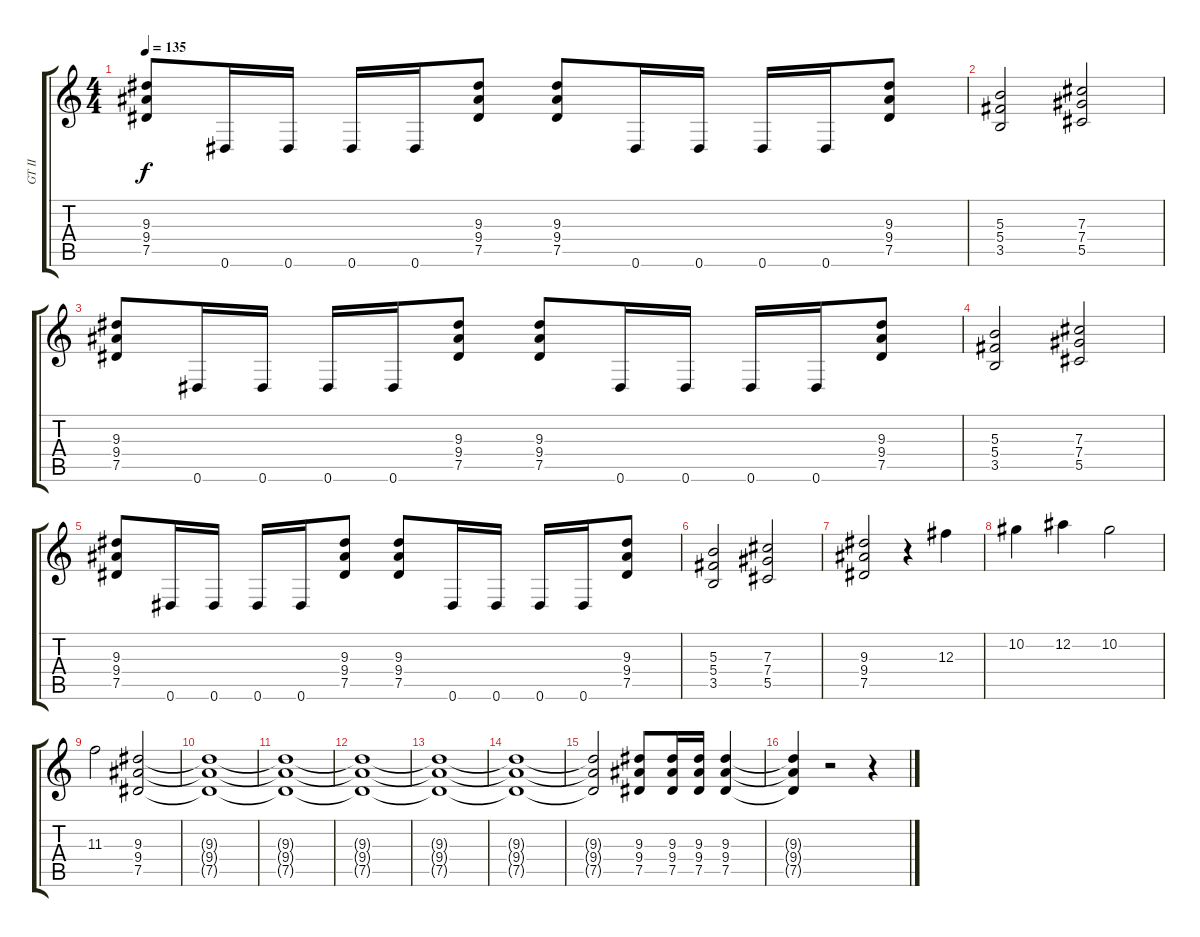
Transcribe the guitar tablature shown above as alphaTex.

\track ("GT II" "GT II") {instrument distortionguitar}
\staff {score tabs}
\tuning (Eb4 Bb3 Gb3 Db3 Ab2 Eb2) {hide}
\ts (4 4)
\tempo 135
\clef g2
\ks c
(9.3 9.4 7.5).8{dy f} 0.6.16 0.6.16 0.6.16 0.6.16 (9.3 9.4 7.5).8 (9.3 9.4 7.5).8 0.6.16 0.6.16 0.6.16 0.6.16 (9.3 9.4 7.5).8 |
(5.3 5.4 3.5).2 (7.3 7.4 5.5).2 |
(9.3 9.4 7.5).8 0.6.16 0.6.16 0.6.16 0.6.16 (9.3 9.4 7.5).8 (9.3 9.4 7.5).8 0.6.16 0.6.16 0.6.16 0.6.16 (9.3 9.4 7.5).8 |
(5.3 5.4 3.5).2 (7.3 7.4 5.5).2 |
(9.3 9.4 7.5).8 0.6.16 0.6.16 0.6.16 0.6.16 (9.3 9.4 7.5).8 (9.3 9.4 7.5).8 0.6.16 0.6.16 0.6.16 0.6.16 (9.3 9.4 7.5).8 |
(5.3 5.4 3.5).2 (7.3 7.4 5.5).2 |
(9.3 9.4 7.5).2 r.4 12.3.4 |
10.2.4 12.2.4 10.2.2 |
11.3.2 (9.3 9.4 7.5).2 |
(9.3{t} 9.4{t} 7.5{t}).1 |
(9.3{t} 9.4{t} 7.5{t}).1 |
(9.3{t} 9.4{t} 7.5{t}).1 |
(9.3{t} 9.4{t} 7.5{t}).1 |
(9.3{t} 9.4{t} 7.5{t}).1 |
(9.3{t} 9.4{t} 7.5{t}).2 (9.3 9.4 7.5).8 (9.3 9.4 7.5).16 (9.3 9.4 7.5).16 (9.3 9.4 7.5).4 |
(9.3{t} 9.4{t} 7.5{t}).4 r.2 r.4
